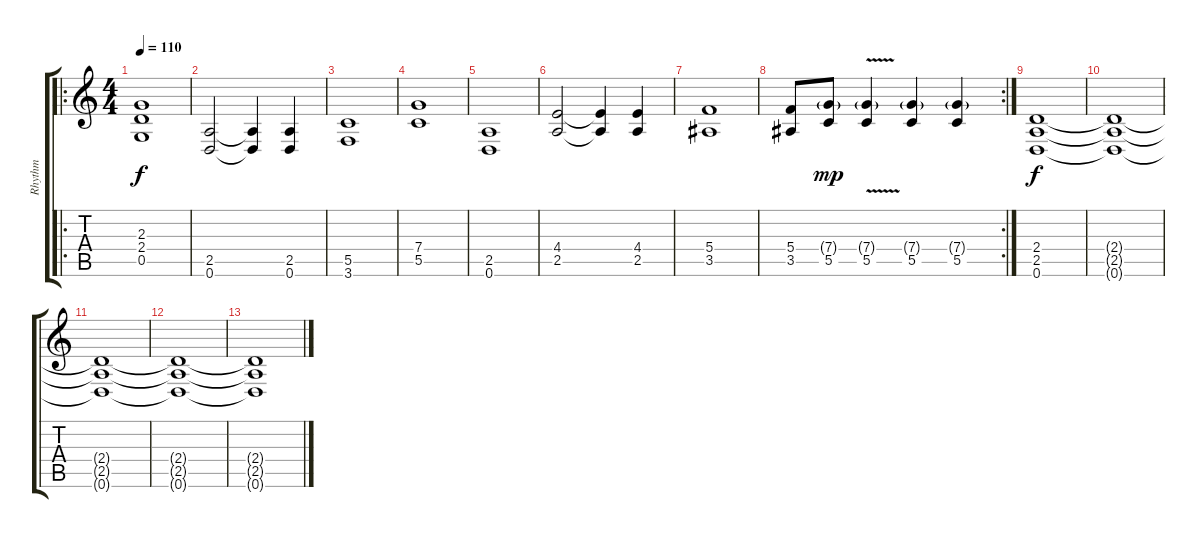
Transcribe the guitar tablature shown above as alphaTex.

\track ("Rhythm" "Rhythm") {instrument distortionguitar}
\staff {score tabs}
\tuning (D4 A3 F3 C3 G2 D2) {hide}
\ro
\ts (4 4)
\tempo 110
\clef g2
\ks c
(2.3 2.4 0.5).1{dy f} |
(2.5 0.6).2 (2.5{t} 0.6{t}).4 (2.5 0.6).4 |
(5.5 3.6).1 |
(7.4 5.5).1 |
(2.5 0.6).1 |
(4.4 2.5).2 (4.4{t} 2.5{t}).4 (4.4 2.5).4 |
(5.4 3.5).1 |
\rc 2
(5.4 3.5).8 (7.4{g} 5.5).8{dy mp} (7.4{v g} 5.5{v}).4 (7.4{g} 5.5).4 (7.4{g} 5.5).4 |
(2.4 2.5 0.6).1{dy f} |
(2.4{t} 2.5{t} 0.6{t}).1 |
(2.4{t} 2.5{t} 0.6{t}).1 |
(2.4{t} 2.5{t} 0.6{t}).1 |
(2.4{t} 2.5{t} 0.6{t}).1
